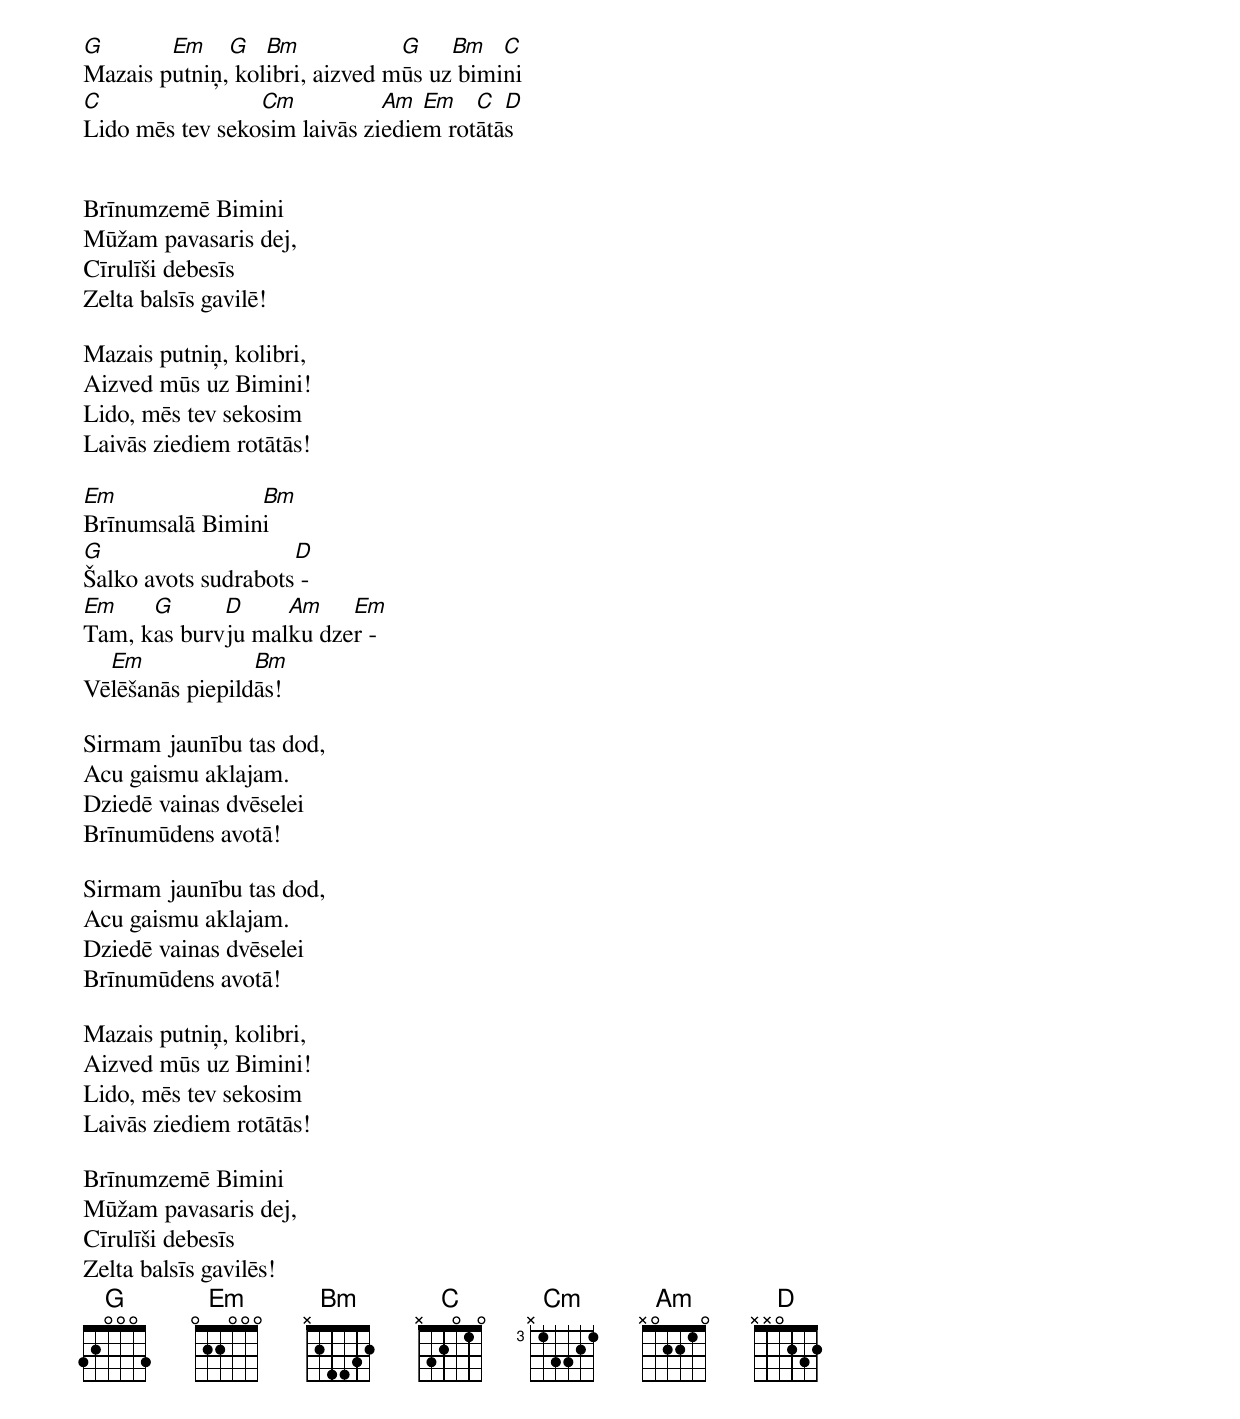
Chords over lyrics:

G       Em    G   Bm            G    Bm   C
Mazais putniņ, kolibri, aizved mūs uz bimini
C                Cm           Am  Em   C  D
Lido mēs tev sekosim laivās ziediem rotātās


Brīnumzemē Bimini
Mūžam pavasaris dej,
Cīrulīši debesīs
Zelta balsīs gavilē!

Mazais putniņ, kolibri,
Aizved mūs uz Bimini!
Lido, mēs tev sekosim
Laivās ziediem rotātās!

Em              Bm
Brīnumsalā Bimini
G                    D
Šalko avots sudrabots -
Em    G      D     Am    Em
Tam, kas burvju malku dzer -
  Em             Bm
Vēlēšanās piepildās!

Sirmam jaunību tas dod,
Acu gaismu aklajam.
Dziedē vainas dvēselei
Brīnumūdens avotā!

Sirmam jaunību tas dod,
Acu gaismu aklajam.
Dziedē vainas dvēselei
Brīnumūdens avotā!

Mazais putniņ, kolibri,
Aizved mūs uz Bimini!
Lido, mēs tev sekosim
Laivās ziediem rotātās!

Brīnumzemē Bimini
Mūžam pavasaris dej,
Cīrulīši debesīs
Zelta balsīs gavilēs!
